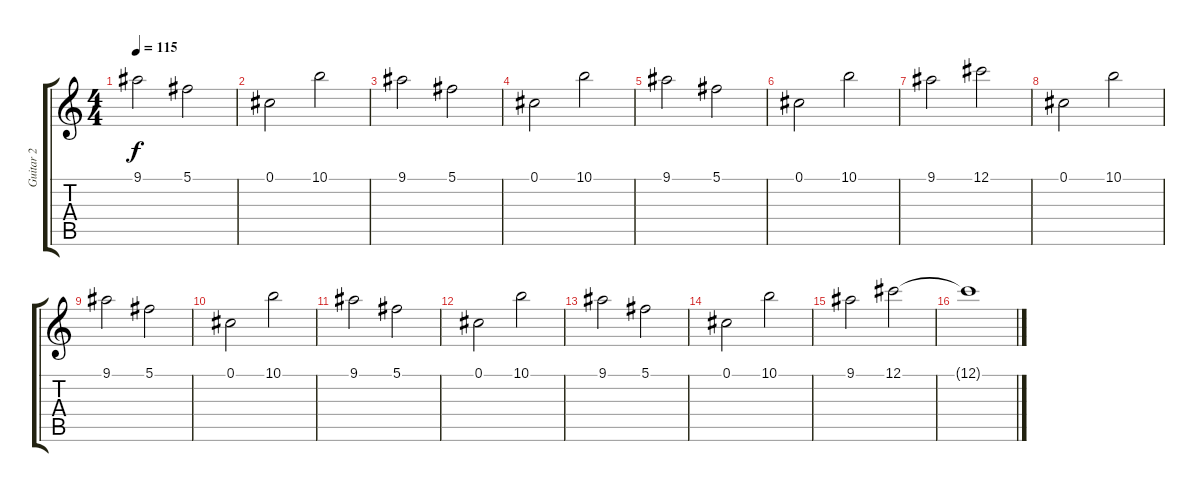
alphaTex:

\track ("Guitar 2" "Guitar 2") {instrument distortionguitar}
\staff {score tabs}
\tuning (Db4 Ab3 E3 B2 Gb2 Db2) {hide}
\ts (4 4)
\tempo 115
\clef g2
\ks c
9.1.2{dy f} 5.1.2 |
0.1.2 10.1.2 |
9.1.2 5.1.2 |
0.1.2 10.1.2 |
9.1.2 5.1.2 |
0.1.2 10.1.2 |
9.1.2 12.1.2 |
0.1.2 10.1.2 |
9.1.2 5.1.2 |
0.1.2 10.1.2 |
9.1.2 5.1.2 |
0.1.2 10.1.2 |
9.1.2 5.1.2 |
0.1.2 10.1.2 |
9.1.2 12.1.2 |
12.1{t}.1{volume 0}
